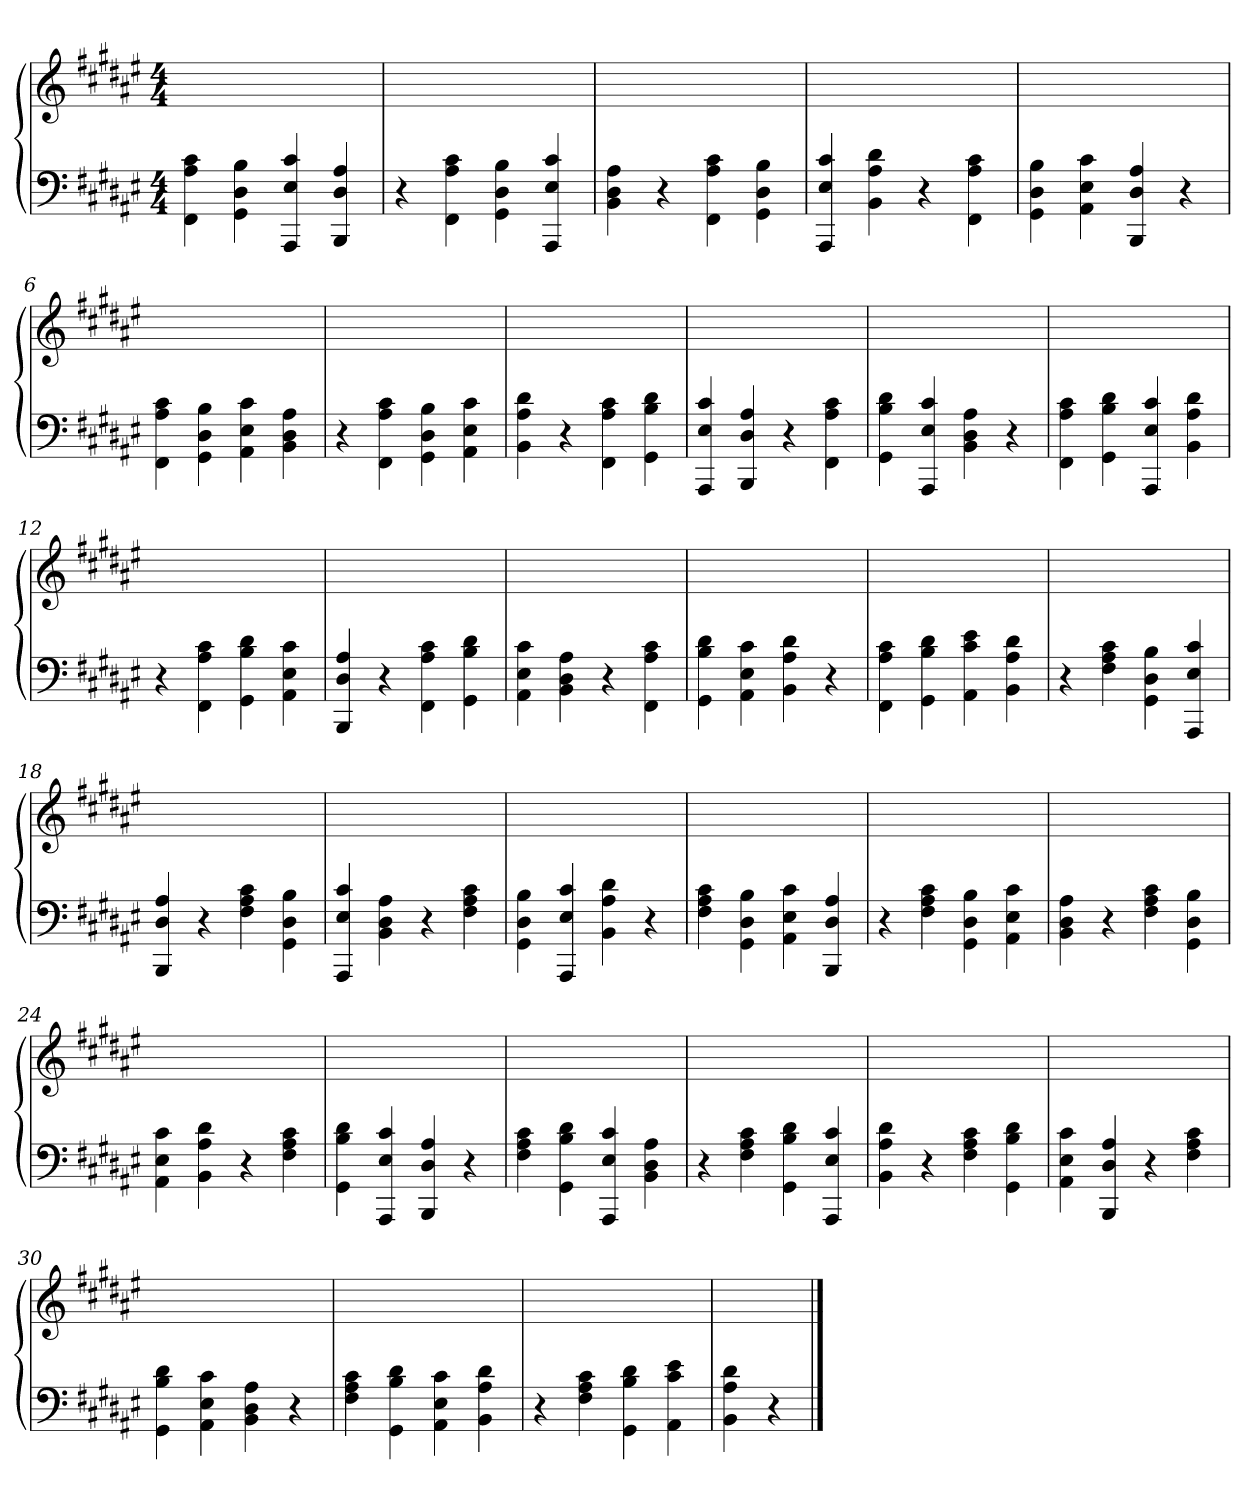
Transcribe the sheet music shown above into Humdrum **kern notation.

**kern	**kern
*part2	*part1
*staff2	*staff1
*clefF4	*clefG2
*k[f#c#g#d#a#e#]	*k[f#c#g#d#a#e#]
*F#:	*F#:
*M4/4	*M4/4
*MM60	*MM60
=1	=1
4FF# 4A# 4c#	1ryy
4GG# 4D# 4B	.
4AAA# 4E# 4c#	.
4BBB 4D# 4A#	.
=2	=2
4r	1ryy
4FF# 4A# 4c#	.
4GG# 4D# 4B	.
4AAA# 4E# 4c#	.
=3	=3
4BB 4D# 4A#	1ryy
4r	.
4FF# 4A# 4c#	.
4GG# 4D# 4B	.
=4	=4
4AAA# 4E# 4c#	1ryy
4BB 4A# 4d#	.
4r	.
4FF# 4A# 4c#	.
=5	=5
4GG# 4D# 4B	1ryy
4AA# 4E# 4c#	.
4BBB 4D# 4A#	.
4r	.
=6	=6
4FF# 4A# 4c#	1ryy
4GG# 4D# 4B	.
4AA# 4E# 4c#	.
4BB 4D# 4A#	.
=7	=7
4r	1ryy
4FF# 4A# 4c#	.
4GG# 4D# 4B	.
4AA# 4E# 4c#	.
=8	=8
4BB 4A# 4d#	1ryy
4r	.
4FF# 4A# 4c#	.
4GG# 4B 4d#	.
=9	=9
4AAA# 4E# 4c#	1ryy
4BBB 4D# 4A#	.
4r	.
4FF# 4A# 4c#	.
=10	=10
4GG# 4B 4d#	1ryy
4AAA# 4E# 4c#	.
4BB 4D# 4A#	.
4r	.
=11	=11
4FF# 4A# 4c#	1ryy
4GG# 4B 4d#	.
4AAA# 4E# 4c#	.
4BB 4A# 4d#	.
=12	=12
4r	1ryy
4FF# 4A# 4c#	.
4GG# 4B 4d#	.
4AA# 4E# 4c#	.
=13	=13
4BBB 4D# 4A#	1ryy
4r	.
4FF# 4A# 4c#	.
4GG# 4B 4d#	.
=14	=14
4AA# 4E# 4c#	1ryy
4BB 4D# 4A#	.
4r	.
4FF# 4A# 4c#	.
=15	=15
4GG# 4B 4d#	1ryy
4AA# 4E# 4c#	.
4BB 4A# 4d#	.
4r	.
=16	=16
4FF# 4A# 4c#	1ryy
4GG# 4B 4d#	.
4AA# 4c# 4e#	.
4BB 4A# 4d#	.
=17	=17
4r	1ryy
4F# 4A# 4c#	.
4GG# 4D# 4B	.
4AAA# 4E# 4c#	.
=18	=18
4BBB 4D# 4A#	1ryy
4r	.
4F# 4A# 4c#	.
4GG# 4D# 4B	.
=19	=19
4AAA# 4E# 4c#	1ryy
4BB 4D# 4A#	.
4r	.
4F# 4A# 4c#	.
=20	=20
4GG# 4D# 4B	1ryy
4AAA# 4E# 4c#	.
4BB 4A# 4d#	.
4r	.
=21	=21
4F# 4A# 4c#	1ryy
4GG# 4D# 4B	.
4AA# 4E# 4c#	.
4BBB 4D# 4A#	.
=22	=22
4r	1ryy
4F# 4A# 4c#	.
4GG# 4D# 4B	.
4AA# 4E# 4c#	.
=23	=23
4BB 4D# 4A#	1ryy
4r	.
4F# 4A# 4c#	.
4GG# 4D# 4B	.
=24	=24
4AA# 4E# 4c#	1ryy
4BB 4A# 4d#	.
4r	.
4F# 4A# 4c#	.
=25	=25
4GG# 4B 4d#	1ryy
4AAA# 4E# 4c#	.
4BBB 4D# 4A#	.
4r	.
=26	=26
4F# 4A# 4c#	1ryy
4GG# 4B 4d#	.
4AAA# 4E# 4c#	.
4BB 4D# 4A#	.
=27	=27
4r	1ryy
4F# 4A# 4c#	.
4GG# 4B 4d#	.
4AAA# 4E# 4c#	.
=28	=28
4BB 4A# 4d#	1ryy
4r	.
4F# 4A# 4c#	.
4GG# 4B 4d#	.
=29	=29
4AA# 4E# 4c#	1ryy
4BBB 4D# 4A#	.
4r	.
4F# 4A# 4c#	.
=30	=30
4GG# 4B 4d#	1ryy
4AA# 4E# 4c#	.
4BB 4D# 4A#	.
4r	.
=31	=31
4F# 4A# 4c#	1ryy
4GG# 4B 4d#	.
4AA# 4E# 4c#	.
4BB 4A# 4d#	.
=32	=32
4r	1ryy
4F# 4A# 4c#	.
4GG# 4B 4d#	.
4AA# 4c# 4e#	.
=33	=33
4BB 4A# 4d#	2ryy
4r	.
==	==
*-	*-
